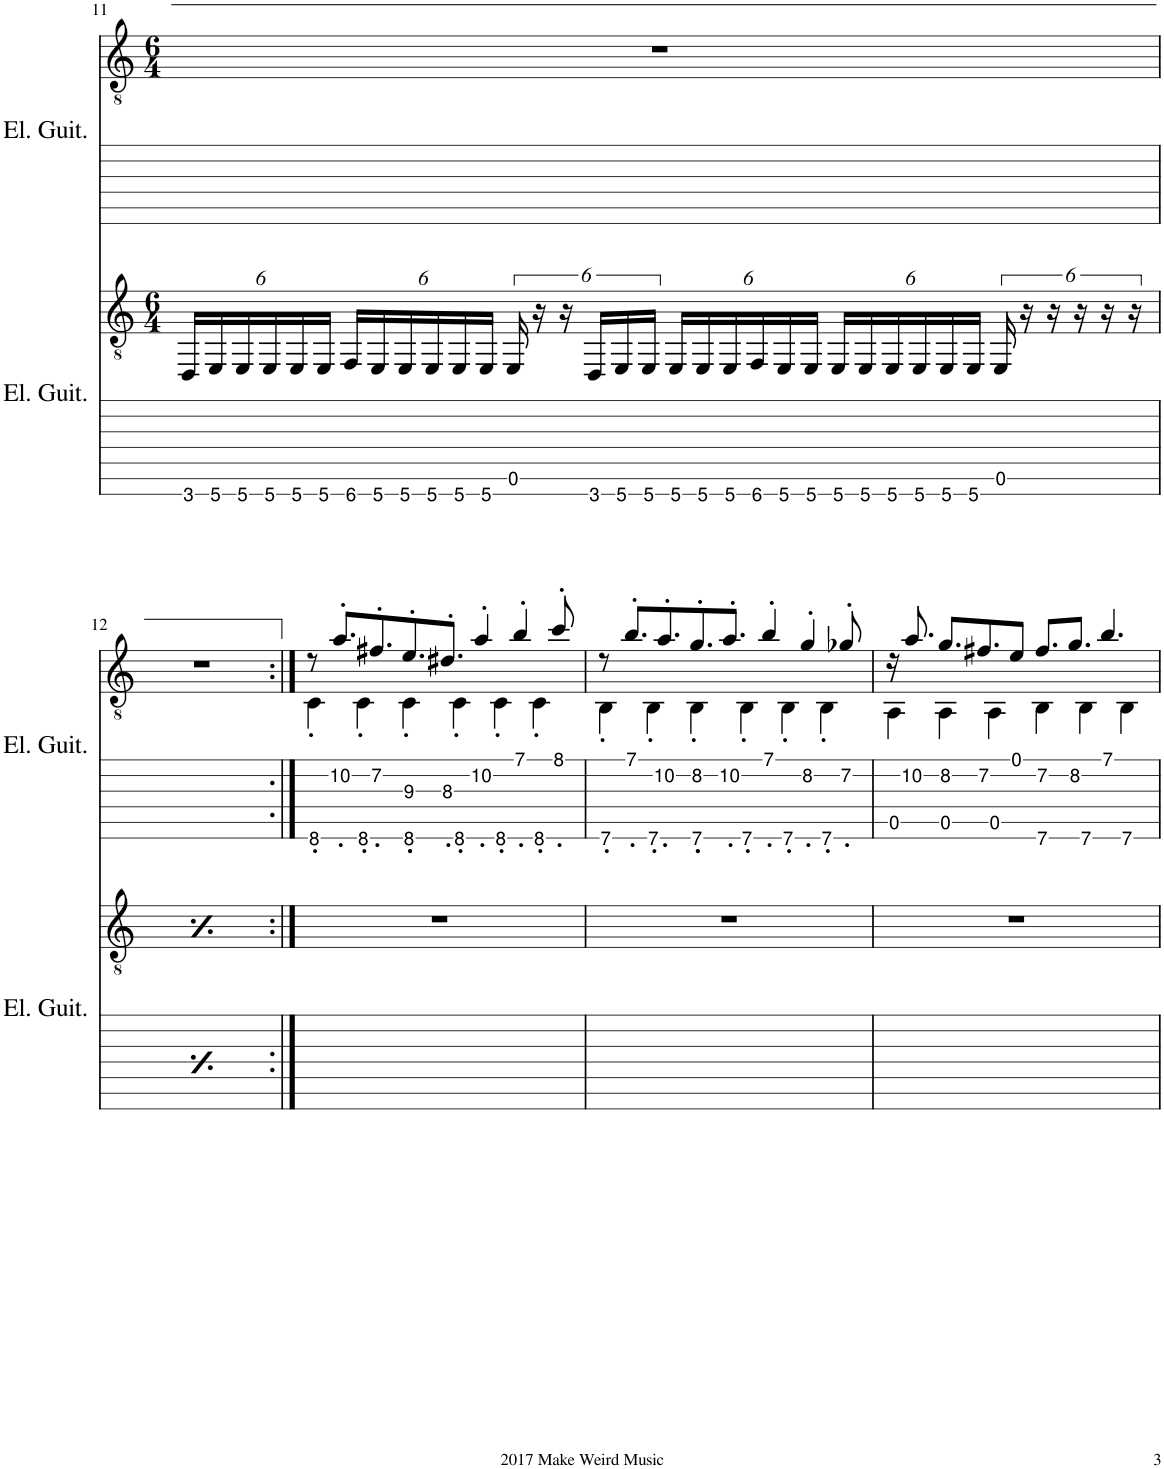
**kern	**kern	**kern	**kern
*part2	*part2	*part1	*part1
*staff4	*staff3	*staff2	*staff1
*I"Electric Guitar	*	*I"Electric Guitar	*
*I'El. Guit.	*	*I'El. Guit.	*
!!LO:PB:g=z
*	*clefGv2	*	*clefGv2
*k[]	*k[]	*k[]	*k[]
*M6/4	*M6/4	*M6/4	*M6/4
*Xbrackettup	*Xbrackettup	*	*
=11	=11	=11	=11
24DDLL	24DD/LL	1.r	1.r
24EE	24EE/	.	.
24EE	24EE/	.	.
24EE	24EE/	.	.
24EE	24EE/	.	.
24EE	24EE/JJ	.	.
24FF	24FF/LL	.	.
24EE	24EE/	.	.
24EE	24EE/	.	.
24EE	24EE/	.	.
24EE	24EE/	.	.
24EE	24EE/JJ	.	.
*	*brackettup	*	*
24EEJJ	24EE/	.	.
24r	24r	.	.
24r	24r	.	.
24DDLL	24DD/LL	.	.
24EE	24EE/	.	.
24EEJJ	24EE/JJ	.	.
*	*Xbrackettup	*	*
24EELL	24EE/LL	.	.
24EE	24EE/	.	.
24EE	24EE/	.	.
24FF	24FF/	.	.
24EE	24EE/	.	.
24EE	24EE/JJ	.	.
24EE	24EE/LL	.	.
24EE	24EE/	.	.
24EE	24EE/	.	.
24EE	24EE/	.	.
24EE	24EE/	.	.
24EE	24EE/JJ	.	.
*	*brackettup	*	*
24EEJJ	24EE/	.	.
24r	24r	.	.
24r	24r	.	.
24r	24r	.	.
24r	24r	.	.
24r	24r	.	.
!!LO:LB:g=z
=12	=12	=12	=12
*	*Xbrackettup	*	*
24DDLL	24DD/LL	1.r	1.r
24EE	24EE/	.	.
24EE	24EE/	.	.
24EE	24EE/	.	.
24EE	24EE/	.	.
24EE	24EE/JJ	.	.
24FF	24FF/LL	.	.
24EE	24EE/	.	.
24EE	24EE/	.	.
24EE	24EE/	.	.
24EE	24EE/	.	.
24EE	24EE/JJ	.	.
*	*brackettup	*	*
24EEJJ	24EE/	.	.
24r	24r	.	.
24r	24r	.	.
24DDLL	24DD/LL	.	.
24EE	24EE/	.	.
24EEJJ	24EE/JJ	.	.
*	*Xbrackettup	*	*
24EELL	24EE/LL	.	.
24EE	24EE/	.	.
24EE	24EE/	.	.
24FF	24FF/	.	.
24EE	24EE/	.	.
24EE	24EE/JJ	.	.
24EE	24EE/LL	.	.
24EE	24EE/	.	.
24EE	24EE/	.	.
24EE	24EE/	.	.
24EE	24EE/	.	.
24EE	24EE/JJ	.	.
*	*brackettup	*	*
24EEJJ	24EE/	.	.
24r	24r	.	.
24r	24r	.	.
24r	24r	.	.
24r	24r	.	.
24r	24r	.	.
=13:|!	=13:|!	=13:|!	=13:|!
*	*	*^	*^
1.r	1.r	8r	4C'	8r	4C'\
.	.	8.a'L	.	8.a'/L	.
.	.	.	4C'	.	4C'\
.	.	8.f#X'	.	8.f#X'/	.
.	.	8.e'	4C'	8.e'/	4C'\
.	.	8.d#X'J	.	8.d#X'/J	.
.	.	.	4C'	.	4C'\
.	.	4a'	.	4a'/	.
.	.	.	4C'	.	4C'\
.	.	4b'	.	4b'/	.
.	.	.	4C'	.	4C'\
.	.	8cc'	.	8cc'/	.
=14	=14	=14	=14	=14	=14
1.r	1.r	8r	4BB'	8r	4BB'\
.	.	8.b'L	.	8.b'/L	.
.	.	.	4BB'	.	4BB'\
.	.	8.a'	.	8.a'/	.
.	.	8.g'	4BB'	8.g'/	4BB'\
.	.	8.a'J	.	8.a'/J	.
.	.	.	4BB'	.	4BB'\
.	.	4b'	.	4b'/	.
.	.	.	4BB'	.	4BB'\
.	.	4g'	.	4g'/	.
.	.	.	4BB'	.	4BB'\
.	.	8g-'	.	8g-X'/	.
=15	=15	=15	=15	=15	=15
1.r	1.r	16r	4AA	16r	4AA\
.	.	8.aL	.	8.a/	.
.	.	8.g	4AA	8.g/L	4AA\
.	.	8.f#	.	8.f#X/	.
.	.	.	4AA	.	4AA\
.	.	8eJ	.	8e/J	.
.	.	8.f#L	4BB	8.f#/L	4BB\
.	.	8.gJ	.	8.g/J	.
.	.	.	4BB	.	4BB\
.	.	4.b	.	4.b/	.
.	.	.	4BB	.	4BB\
*	*	*v	*v	*	*
*	*	*	*v	*v
=	=	=	=
*-	*-	*-	*-
